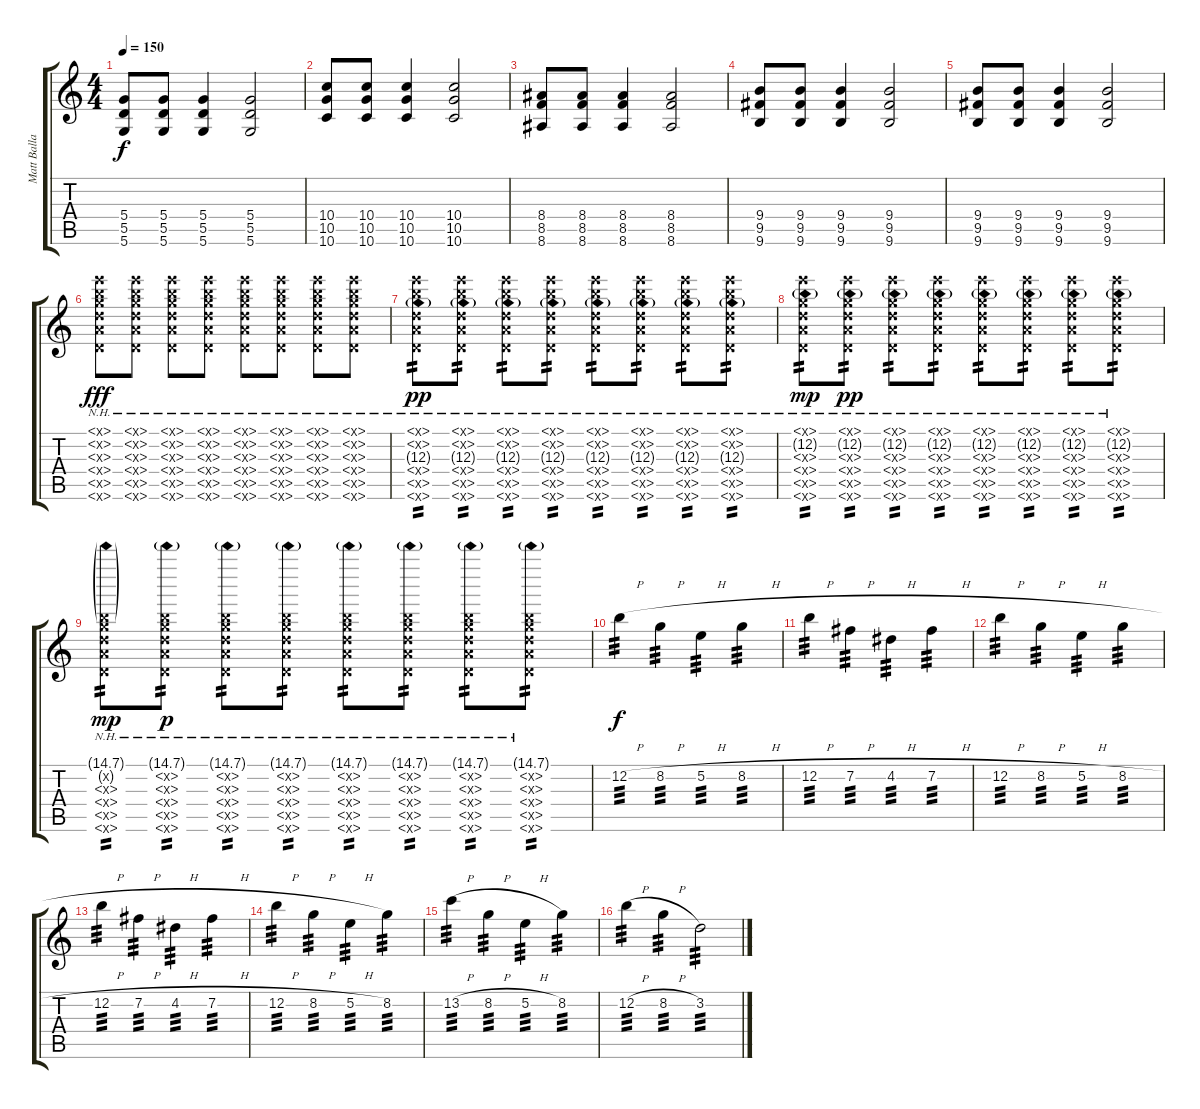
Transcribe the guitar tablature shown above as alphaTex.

\track ("Matt Ballamy" "Matt Balla") {instrument overdrivenguitar}
\staff {score tabs}
\tuning (E4 B3 G3 D3 A2 D2) {hide}
\ts (4 4)
\tempo 150
\clef g2
\ks c
(5.4 5.5 5.6).8{dy f} (5.4 5.5 5.6).8 (5.4 5.5 5.6).4 (5.4 5.5 5.6).2 |
(10.4 10.5 10.6).8 (10.4 10.5 10.6).8 (10.4 10.5 10.6).4 (10.4 10.5 10.6).2 |
(8.4 8.5 8.6).8 (8.4 8.5 8.6).8 (8.4 8.5 8.6).4 (8.4 8.5 8.6).2 |
(9.4 9.5 9.6).8 (9.4 9.5 9.6).8 (9.4 9.5 9.6).4 (9.4 9.5 9.6).2 |
(9.4 9.5 9.6).8 (9.4 9.5 9.6).8 (9.4 9.5 9.6).4 (9.4 9.5 9.6).2 |
(-1.1{nh x} -1.2{nh x} -1.3{nh x} -1.4{nh x} -1.5{nh x} 1.6{nh x}).8{dy fff} (-1.1{nh x} -1.2{nh x} -1.3{nh x} -1.4{nh x} -1.5{nh x} 1.6{nh x}).8 (-1.1{nh x} -1.2{nh x} -1.3{nh x} -1.4{nh x} -1.5{nh x} 1.6{nh x}).8 (-1.1{nh x} -1.2{nh x} -1.3{nh x} -1.4{nh x} -1.5{nh x} 1.6{nh x}).8 (-1.1{nh x} -1.2{nh x} -1.3{nh x} -1.4{nh x} -1.5{nh x} 1.6{nh x}).8 (-1.1{nh x} -1.2{nh x} -1.3{nh x} -1.4{nh x} -1.5{nh x} 1.6{nh x}).8 (-1.1{nh x} -1.2{nh x} -1.3{nh x} -1.4{nh x} -1.5{nh x} 1.6{nh x}).8 (-1.1{nh x} -1.2{nh x} -1.3{nh x} -1.4{nh x} -1.5{nh x} 1.6{nh x}).8 |
(-1.1{nh x} -1.2{nh x} 12.3{nh g} -1.4{nh x} -1.5{nh x} 1.6{nh x}).8{tp 2 dy pp} (-1.1{nh x} -1.2{nh x} 12.3{nh g} -1.4{nh x} -1.5{nh x} 1.6{nh x}).8{tp 2} (-1.1{nh x} -1.2{nh x} 12.3{nh g} -1.4{nh x} -1.5{nh x} 1.6{nh x}).8{tp 2} (-1.1{nh x} -1.2{nh x} 12.3{nh g} -1.4{nh x} -1.5{nh x} 1.6{nh x}).8{tp 2} (-1.1{nh x} -1.2{nh x} 12.3{nh g} -1.4{nh x} -1.5{nh x} 1.6{nh x}).8{tp 2} (-1.1{nh x} -1.2{nh x} 12.3{nh g} -1.4{nh x} -1.5{nh x} 1.6{nh x}).8{tp 2} (-1.1{nh x} -1.2{nh x} 12.3{nh g} -1.4{nh x} -1.5{nh x} 1.6{nh x}).8{tp 2} (-1.1{nh x} -1.2{nh x} 12.3{nh g} -1.4{nh x} -1.5{nh x} 1.6{nh x}).8{tp 2} |
(-1.1{nh x} 13.2{nh g} -1.3{nh x} -1.4{nh x} -1.5{nh x} -1.6{nh x}).8{tp 2 dy mp} (-1.1{nh x} 13.2{nh g} -1.3{nh x} -1.4{nh x} -1.5{nh x} -1.6{nh x}).8{tp 2 dy pp} (-1.1{nh x} 13.2{nh g} -1.3{nh x} -1.4{nh x} -1.5{nh x} -1.6{nh x}).8{tp 2} (-1.1{nh x} 13.2{nh g} -1.3{nh x} -1.4{nh x} -1.5{nh x} -1.6{nh x}).8{tp 2} (-1.1{nh x} 13.2{nh g} -1.3{nh x} -1.4{nh x} -1.5{nh x} -1.6{nh x}).8{tp 2} (-1.1{nh x} 13.2{nh g} -1.3{nh x} -1.4{nh x} -1.5{nh x} -1.6{nh x}).8{tp 2} (-1.1{nh x} 13.2{nh g} -1.3{nh x} -1.4{nh x} -1.5{nh x} -1.6{nh x}).8{tp 2} (-1.1{nh x} 13.2{nh g} -1.3{nh x} -1.4{nh x} -1.5{nh x} -1.6{nh x}).8{tp 2} |
(14.1{nh g} -1.2{nh g x} -1.3{nh x} -1.4{nh x} -1.5{nh x} -1.6{nh x}).8{tp 2 dy mp} (14.1{nh g} -1.2{nh x} -1.3{nh x} -1.4{nh x} -1.5{nh x} -1.6{nh x}).8{tp 2 dy p} (14.1{nh g} -1.2{nh x} -1.3{nh x} -1.4{nh x} -1.5{nh x} -1.6{nh x}).8{tp 2} (14.1{nh g} -1.2{nh x} -1.3{nh x} -1.4{nh x} -1.5{nh x} -1.6{nh x}).8{tp 2} (14.1{nh g} -1.2{nh x} -1.3{nh x} -1.4{nh x} -1.5{nh x} -1.6{nh x}).8{tp 2} (14.1{nh g} -1.2{nh x} -1.3{nh x} -1.4{nh x} -1.5{nh x} -1.6{nh x}).8{tp 2} (14.1{nh g} -1.2{nh x} -1.3{nh x} -1.4{nh x} -1.5{nh x} -1.6{nh x}).8{tp 2} (14.1{nh g} -1.2{nh x} -1.3{nh x} -1.4{nh x} -1.5{nh x} -1.6{nh x}).8{tp 2} |
12.2{h}.4{tp 3 dy f} 8.2{h}.4{tp 3} 5.2{h}.4{tp 3} 8.2{h}.4{tp 3} |
12.2{h}.4{tp 3} 7.2{h}.4{tp 3} 4.2{h}.4{tp 3} 7.2{h}.4{tp 3} |
12.2{h}.4{tp 3} 8.2{h}.4{tp 3} 5.2{h}.4{tp 3} 8.2{h}.4{tp 3} |
12.2{h}.4{tp 3} 7.2{h}.4{tp 3} 4.2{h}.4{tp 3} 7.2{h}.4{tp 3} |
12.2{h}.4{tp 3} 8.2{h}.4{tp 3} 5.2{h}.4{tp 3} 8.2.4{tp 3} |
13.2{h}.4{tp 3} 8.2{h}.4{tp 3} 5.2{h}.4{tp 3} 8.2.4{tp 3} |
12.2{h}.4{tp 3} 8.2{h}.4{tp 3} 3.2.2{tp 3}
